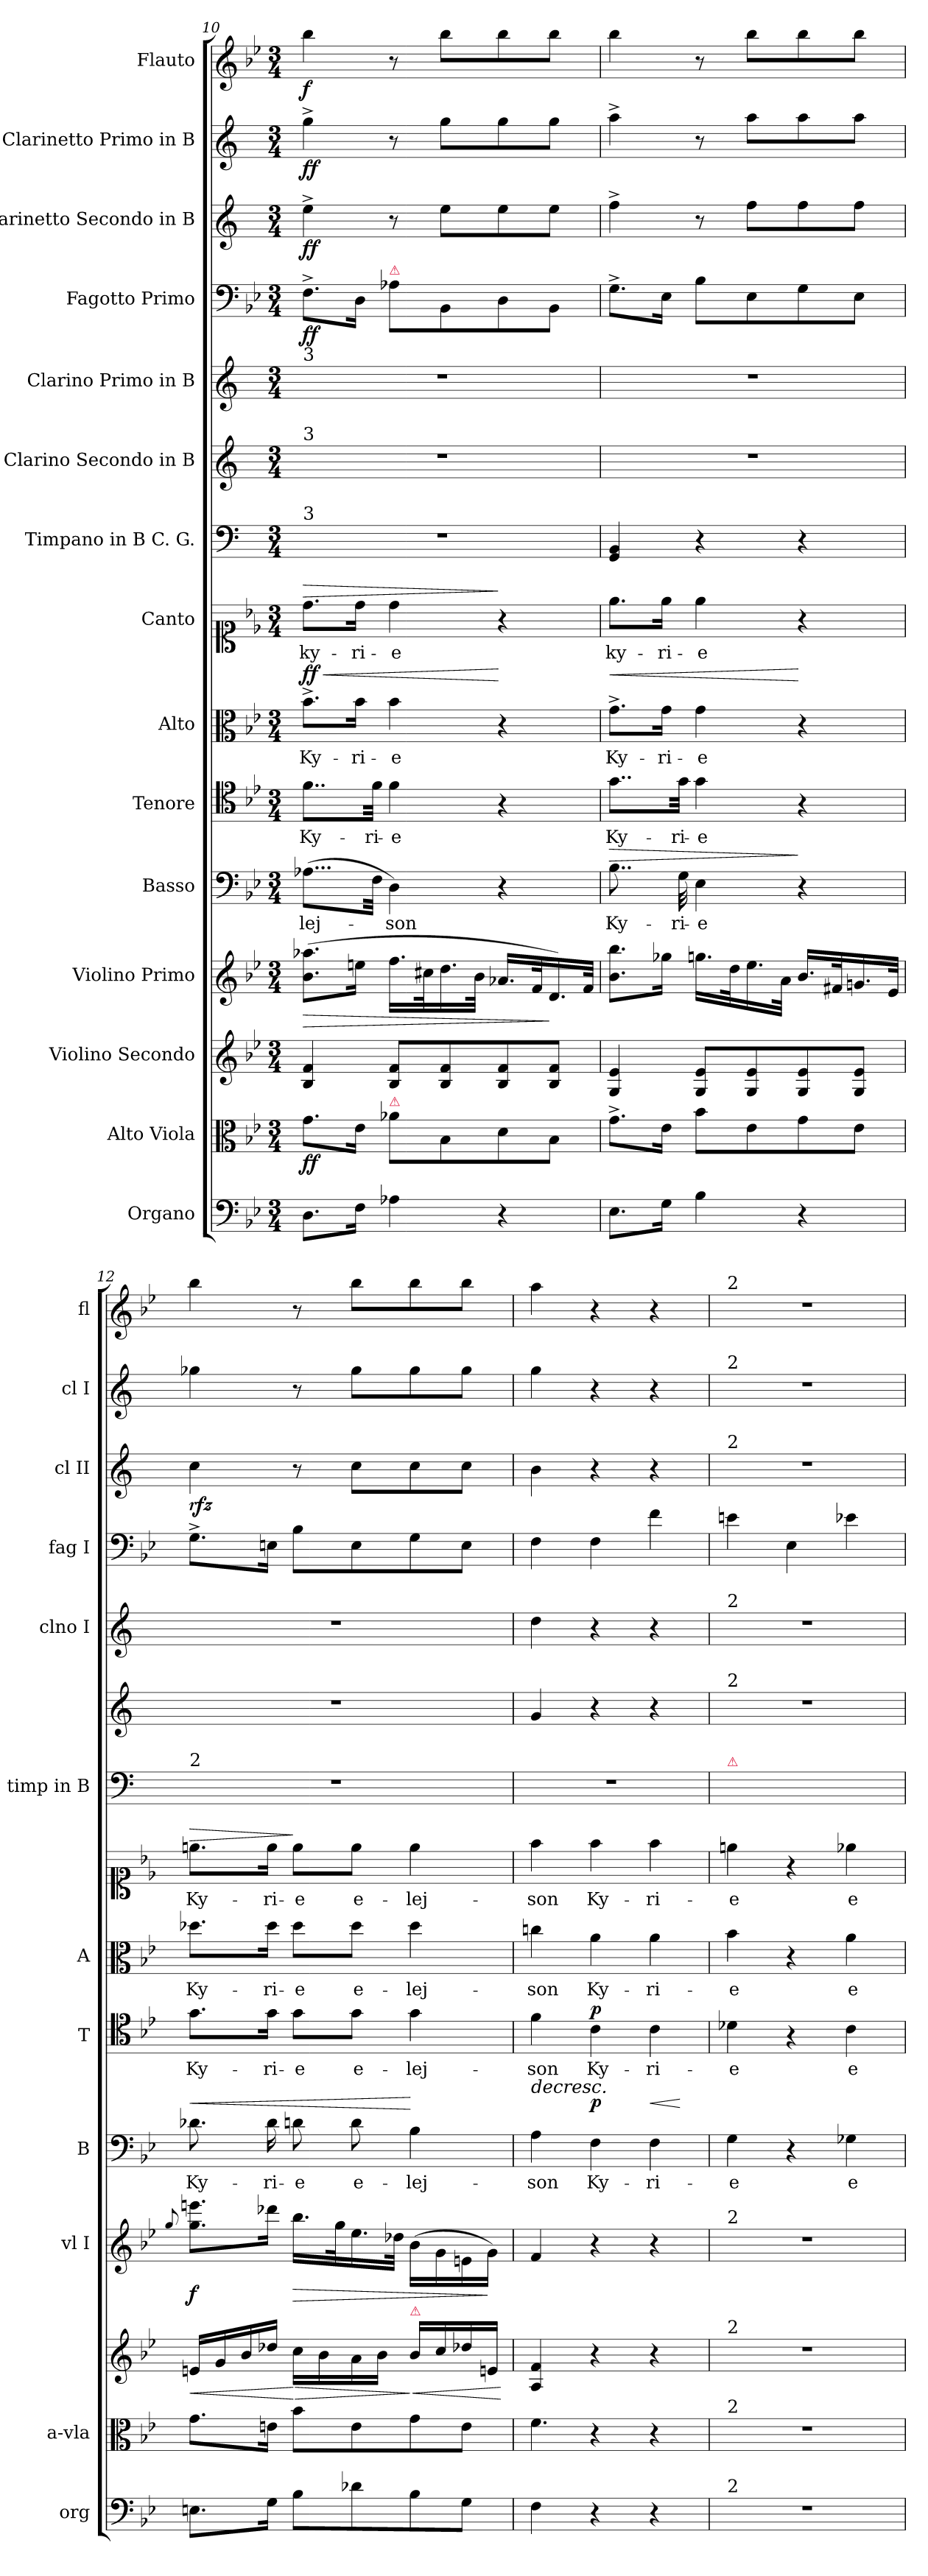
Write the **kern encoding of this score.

**kern	**dynam	**kern	**dynam	**kern	**dynam	**kern	**dynam	**kern	**text	**dynam	**kern	**text	**dynam	**kern	**text	**dynam	**kern	**text	**dynam	**kern	**kern	**kern	**kern	**dynam	**kern	**dynam	**kern	**dynam	**kern	**dynam
*part15	*part15	*part14	*part14	*part13	*part13	*part12	*part12	*part11	*part11	*part11	*part10	*part10	*part10	*part9	*part9	*part9	*part8	*part8	*part8	*part7	*part6	*part5	*part4	*part4	*part3	*part3	*part2	*part2	*part1	*part1
*staff15	*staff15	*staff14	*staff14	*staff13	*staff13	*staff12	*staff12	*staff11	*staff11	*staff11	*staff10	*staff10	*staff10	*staff9	*staff9	*staff9	*staff8	*staff8	*staff8	*staff7	*staff6	*staff5	*staff4	*staff4	*staff3	*staff3	*staff2	*staff2	*staff1	*staff1
*I"Organo	*	*I"Alto Viola	*	*I"Violino Secondo	*	*I"Violino Primo	*	*I"Basso	*	*	*I"Tenore	*	*	*I"Alto	*	*	*I"Canto	*	*	*I"Timpano in B C. G.	*I"Clarino Secondo in B	*I"Clarino Primo in B	*I"Fagotto Primo	*	*I"Clarinetto Secondo in B	*	*I"Clarinetto Primo in B	*	*I"Flauto	*
*I'org	*	*I'a-vla	*	*	*	*I'vl I	*	*I'B	*	*	*I'T	*	*	*I'A	*	*	*	*	*	*I'timp in B	*	*I'clno I	*I'fag I	*	*I'cl II	*	*I'cl I	*	*I'fl	*
*clefF4	*	*clefC3	*	*clefG2	*	*clefG2	*	*clefF4	*	*	*clefC4	*	*	*clefC3	*	*	*clefC1	*	*	*clefF4	*clefG2	*clefG2	*clefF4	*	*clefG2	*	*clefG2	*	*clefG2	*
*	*	*	*	*	*	*	*	*	*	*	*	*	*	*	*	*	*	*	*	*ITrd1c2	*ITrd1c2	*ITrd1c2	*	*	*ITrd1c2	*	*ITrd1c2	*	*	*
*k[b-e-]	*	*k[b-e-]	*	*k[b-e-]	*	*k[b-e-]	*	*k[b-e-]	*	*	*k[b-e-]	*	*	*k[b-e-]	*	*	*k[b-e-]	*	*	*k[b-e-]	*k[b-e-]	*k[b-e-]	*k[b-e-]	*	*k[b-e-]	*	*k[b-e-]	*	*k[b-e-]	*
*B-:	*	*B-:	*	*B-:	*	*B-:	*	*B-:	*	*	*B-:	*	*	*B-:	*	*	*B-:	*	*	*B-:	*B-:	*B-:	*B-:	*	*B-:	*	*B-:	*	*B-:	*
*M3/4	*	*M3/4	*	*M3/4	*	*M3/4	*	*M3/4	*	*	*M3/4	*	*	*M3/4	*	*	*M3/4	*	*	*M3/4	*M3/4	*M3/4	*M3/4	*	*M3/4	*	*M3/4	*	*M3/4	*
=10	=10	=10	=10	=10	=10	=10	=10	=10	=10	=10	=10	=10	=10	=10	=10	=10	=10	=10	=10	=10	=10	=10	=10	=10	=10	=10	=10	=10	=10	=10
!	!	!	!	!	!	!	!	!	!	!	!	!	!	!	!	!	!	!	!	!	!	!LO:TX:a:t=3	!	!	!	!	!	!	!	!
!	!	!	!	!	!	!	!	!	!	!	!	!	!	!	!	!	!	!	!	!	!LO:TX:a:t=3	!	!	!	!	!	!	!	!	!
!	!	!	!	!	!	!	!	!	!	!	!	!	!	!	!	!	!	!	!	!LO:TX:a:t=3	!	!	!	!	!	!	!	!	!	!
!	!LO:DY:b	!	!	!	!	!	!LO:HP:b	!LO:N:vis=8...	!	!	!	!	!LO:DY:b	!	!	!LO:HP:a	!	!	!LO:HP:a	!	!	!	!	!	!	!	!	!	!	!
!	!	!	!	!	!	!	!	!	!	!	!	!	!	!	!	!LO:DY:n=1:a	!	!	!LO:DY:n=1:b	!	!	!	!	!	!	!	!	!	!	!
8.D\L	for	8.g\L	ff	4B-/ 4f/	.	(8.b-\ 8.aa-X\L	>	(8..A-X\L	-lej-	.	8..f\L	Ky-	ffor	8.b-^\L	Ky-	< ff	8.dd\L	ky-	> ffo	2.r	2.r	2.r	8.F^\L	ff	4dd^\	ff	4ff^\	ff	4bb-\	f
16F\Jk	.	16e-\Jk	.	.	.	16een\Jk	.	.	.	.	.	.	.	16b-\Jk	-ri-	.	16dd\Jk	-ri-	.	.	.	.	16D\Jk	.	.	.	.	.	.	.
.	.	.	.	.	.	.	.	32F\Jkk	.	.	32f\Jkk	-ri-	.	.	.	.	.	.	.	.	.	.	.	.	.	.	.	.	.	.
!	!	!	!	!	!	!	!	!	!	!	!	!	!	!	!	!	!	!	!	!	!	!	!LO:TX:a:color=crimson:t=⚠	!	!	!	!	!	!	!
!	!	!LO:TX:a:color=crimson:t=⚠	!	!	!	!	!	!	!	!	!	!	!	!	!	!	!	!	!	!	!	!	!	!	!	!	!	!	!	!
4A-X\	.	8a-X\L	.	8B-/ 8f/L	.	16.ff\LL	.	4D\)	son	.	4f\	-e	.	4b-\	-e	.	4dd\	-e	.	.	.	.	8A-X\L	.	8r	.	8r	.	8r	.
.	.	.	.	.	.	32cc#X\K	.	.	.	.	.	.	.	.	.	.	.	.	.	.	.	.	.	.	.	.	.	.	.	.
.	.	8B-\	.	8B-/ 8f/	.	16.dd\	.	.	.	.	.	.	.	.	.	.	.	.	.	.	.	.	8BB-\	.	8dd\L	.	8ff\L	.	8bb-\L	.
.	.	.	.	.	.	32b-\JJk	.	.	.	.	.	.	.	.	.	.	.	.	.	.	.	.	.	.	.	.	.	.	.	.
4r	.	8d\	.	8B-/ 8f/	.	16.a-X/LL	.	4r	.	.	4r	.	.	4r	.	[	4r	.	]	.	.	.	8D\	.	8dd\	.	8ff\	.	8bb-\	.
.	.	.	.	.	.	32f/K	.	.	.	.	.	.	.	.	.	.	.	.	.	.	.	.	.	.	.	.	.	.	.	.
.	.	8B-\J	.	8B-/ 8f/J	.	16.d/)	]	.	.	.	.	.	.	.	.	.	.	.	.	.	.	.	8BB-\J	.	8dd\J	.	8ff\J	.	8bb-\J	.
.	.	.	.	.	.	32f/JJk	.	.	.	.	.	.	.	.	.	.	.	.	.	.	.	.	.	.	.	.	.	.	.	.
=11	=11	=11	=11	=11	=11	=11	=11	=11	=11	=11	=11	=11	=11	=11	=11	=11	=11	=11	=11	=11	=11	=11	=11	=11	=11	=11	=11	=11	=11	=11
!	!	!	!	!	!	!	!	!	!	!LO:HP:a	!	!LO:LY:i	!	!	!LO:LY:i	!LO:HP:a	!	!LO:LY:i	!	!	!	!	!	!	!	!	!	!	!	!
8.E-\L	.	8.g^\L	.	4G/ 4e-/	.	8.b-\ 8.bb-\L	.	8..B-\	Ky-	>	8..g\L	Ky-	.	8.g^\L	Ky-	<	8.ee-\L	ky-	.	4FF/ 4AA/	2.r	2.r	8.G^\L	.	4ee-^\	.	4gg^\	.	4bb-\	.
!	!	!	!	!	!	!	!	!	!	!	!	!	!	!	!LO:LY:i	!	!	!LO:LY:i	!	!	!	!	!	!	!	!	!	!	!	!
16G\Jk	.	16e-\Jk	.	.	.	16gg-X\Jk	.	.	.	.	.	.	.	16g\Jk	-ri-	.	16ee-\Jk	-ri-	.	.	.	.	16E-\Jk	.	.	.	.	.	.	.
!	!	!	!	!	!	!	!	!	!	!	!	!LO:LY:i	!	!	!	!	!	!	!	!	!	!	!	!	!	!	!	!	!	!
.	.	.	.	.	.	.	.	32G\	-ri-	.	32g\Jkk	-ri-	.	.	.	.	.	.	.	.	.	.	.	.	.	.	.	.	.	.
!	!	!	!	!	!	!	!	!	!	!	!	!LO:LY:i	!	!	!LO:LY:i	!	!	!LO:LY:i	!	!	!	!	!	!	!	!	!	!	!	!
4B-\	.	8b-\L	.	8G/ 8e-/L	.	16.ggn\LL	.	4E-\	-e	.	4g\	-e	.	4g\	-e	.	4ee-\	-e	.	4r	.	.	8B-\L	.	8r	.	8r	.	8r	.
.	.	.	.	.	.	32dd\K	.	.	.	.	.	.	.	.	.	.	.	.	.	.	.	.	.	.	.	.	.	.	.	.
.	.	8e-\	.	8G/ 8e-/	.	16.ee-\	.	.	.	.	.	.	.	.	.	.	.	.	.	.	.	.	8E-\	.	8ee-\L	.	8gg\L	.	8bb-\L	.
.	.	.	.	.	.	32a\JJk	.	.	.	.	.	.	.	.	.	.	.	.	.	.	.	.	.	.	.	.	.	.	.	.
4r	.	8g\	.	8G/ 8e-/	.	16.b-/LL	.	4r	.	]	4r	.	.	4r	.	[	4r	.	.	4r	.	.	8G\	.	8ee-\	.	8gg\	.	8bb-\	.
.	.	.	.	.	.	32f#X/K	.	.	.	.	.	.	.	.	.	.	.	.	.	.	.	.	.	.	.	.	.	.	.	.
.	.	8e-\J	.	8G/ 8e-/J	.	16.gn/	.	.	.	.	.	.	.	.	.	.	.	.	.	.	.	.	8E-\J	.	8ee-\J	.	8gg\J	.	8bb-\J	.
.	.	.	.	.	.	32e-/JJk	.	.	.	.	.	.	.	.	.	.	.	.	.	.	.	.	.	.	.	.	.	.	.	.
=12	=12	=12	=12	=12	=12	=12	=12	=12	=12	=12	=12	=12	=12	=12	=12	=12	=12	=12	=12	=12	=12	=12	=12	=12	=12	=12	=12	=12	=12	=12
.	.	.	.	.	.	8qqgg/	.	.	.	.	.	.	.	.	.	.	.	.	.	.	.	.	.	.	.	.	.	.	.	.
!	!	!	!	!	!	!	!	!	!	!	!	!	!	!	!	!	!	!	!	!LO:TX:a:t=2	!	!	!	!	!	!	!	!	!	!
!	!	!	!	!	!LO:HP:b	!	!	!	!	!LO:HP:a	!	!	!LO:DY:b	!	!	!LO:DY:b	!	!	!LO:HP:a	!	!	!	!	!	!	!	!	!	!	!
8.En\L	.	8.g\L	.	16en/LL	<	8.gg\ 8.eeen\L	f	8.d-X\	Ky-	<	8.g\L	Ky-	fo	8.dd-X\L	Ky-	fo.	8.een\L	Ky-	>	2.r	2.r	2.r	8.G^\L	.	4b-\	rfz	4ff-X\	.	4bb-\	.
.	.	.	.	16g/	.	.	.	.	.	.	.	.	.	.	.	.	.	.	.	.	.	.	.	.	.	.	.	.	.	.
.	.	.	.	16b-/	.	.	.	.	.	.	.	.	.	.	.	.	.	.	.	.	.	.	.	.	.	.	.	.	.	.
16G\Jk	.	16en\Jk	.	16dd-X/JJ	.	16ddd-X\Jk	.	16d-\	-ri-	.	16g\Jk	-ri-	.	16dd-\Jk	-ri-	.	16ee\Jk	-ri-	.	.	.	.	16En\Jk	.	.	.	.	.	.	.
!	!	!	!	!	!LO:HP:n=1:b	!	!LO:HP:b	!	!	!	!	!	!	!	!	!	!	!	!	!	!	!	!	!	!	!	!	!	!	!
8B-\L	.	8b-\L	.	16cc\LL	[ >	16.bb-\LL	>	8dn\	-e	.	8g\L	-e	.	8dd-\L	-e	.	8ee\L	-e	]	.	.	.	8B-\L	.	8r	.	8r	.	8r	.
.	.	.	.	16b-\	.	.	.	.	.	.	.	.	.	.	.	.	.	.	.	.	.	.	.	.	.	.	.	.	.	.
.	.	.	.	.	.	32gg\K	.	.	.	.	.	.	.	.	.	.	.	.	.	.	.	.	.	.	.	.	.	.	.	.
8d-X\	.	8e\	.	16a\	.	16.ee-\	.	8d\	e-	.	8g\J	e-	.	8dd-\J	e-	.	8ee\J	e-	.	.	.	.	8E\	.	8b-\L	.	8ff-\L	.	8bb-\L	.
.	.	.	.	16b-\JJ	.	.	.	.	.	.	.	.	.	.	.	.	.	.	.	.	.	.	.	.	.	.	.	.	.	.
.	.	.	.	.	.	32dd-X\JJk	.	.	.	.	.	.	.	.	.	.	.	.	.	.	.	.	.	.	.	.	.	.	.	.
!	!	!	!	!LO:TX:a:color=crimson:t=⚠	!	!	!	!	!	!	!	!	!	!	!	!	!	!	!	!	!	!	!	!	!	!	!	!	!	!
!	!	!	!	!	!LO:HP:n=1:b	!	!	!	!	!	!	!	!	!	!	!	!	!	!	!	!	!	!	!	!	!	!	!	!	!
8B-\	.	8g\	.	16b-/LL	] <	(16b-\LL	.	4B-\	-lej-	[	4g\	-lej-	.	4dd-\	-lej-	.	4ee\	-lej-	.	.	.	.	8G\	.	8b-\	.	8ff-\	.	8bb-\	.
.	.	.	.	16cc/	.	16g\	.	.	.	.	.	.	.	.	.	.	.	.	.	.	.	.	.	.	.	.	.	.	.	.
8G\J	.	8e\J	.	16dd-X/	.	16en\	.	.	.	.	.	.	.	.	.	.	.	.	.	.	.	.	8E\J	.	8b-\J	.	8ff-\J	.	8bb-\J	.
.	.	.	.	16en/JJ	.	16g\JJ)	]	.	.	.	.	.	.	.	.	.	.	.	.	.	.	.	.	.	.	.	.	.	.	.
.	.	.	.	.	[	.	.	.	.	.	.	.	.	.	.	.	.	.	.	.	.	.	.	.	.	.	.	.	.	.
=13	=13	=13	=13	=13	=13	=13	=13	=13	=13	=13	=13	=13	=13	=13	=13	=13	=13	=13	=13	=13	=13	=13	=13	=13	=13	=13	=13	=13	=13	=13
!	!	!LO:N:vis=4.	!	!	!	!	!	!	!	!LO:HP:a	!	!	!	!	!	!	!	!	!	!	!	!	!	!	!	!	!	!	!	!
4F\	.	4f\	.	4A/ 4f/	.	4f/	.	4A\	-son	>	4f\	-son	.	4ccn\	-son	.	4ff\	-son	.	2.r	4f/	4cc\	4F\	.	4a\	.	4ff\	.	4aa\	.
!	!	!	!	!	!	!	!	!	!	!LO:DY:b	!	!	!LO:DY:b	!	!	!LO:DY:b	!	!	!	!	!	!	!	!	!	!	!	!	!	!
4r	.	4r	.	4r	.	4r	.	4F\	Ky-	p.	4c\	Ky-	p.	4a\	Ky-	fo&colon;	4ff\	Ky-	.	.	4r	4r	4F\	.	4r	.	4r	.	4r	.
!	!	!	!	!	!	!	!	!	!	!LO:HP:n=1:a	!	!	!	!	!	!	!	!	!	!	!	!	!	!	!	!	!	!	!	!
4r	.	4r	.	4r	.	4r	.	4F\	-ri-	] <	4c\	-ri-	.	4a\	-ri-	.	4ff\	-ri-	.	.	4r	4r	4f\	.	4r	.	4r	.	4r	.
.	.	.	.	.	.	.	.	.	.	[	.	.	.	.	.	.	.	.	.	.	.	.	.	.	.	.	.	.	.	.
=14	=14	=14	=14	=14	=14	=14	=14	=14	=14	=14	=14	=14	=14	=14	=14	=14	=14	=14	=14	=14	=14	=14	=14	=14	=14	=14	=14	=14	=14	=14
!	!	!	!	!	!	!	!	!	!	!	!	!	!	!	!	!	!	!	!	!	!	!	!	!	!	!	!	!	!LO:TX:a:t=2	!
!	!	!	!	!	!	!	!	!	!	!	!	!	!	!	!	!	!	!	!	!	!	!	!	!	!	!	!LO:TX:a:t=2	!	!	!
!	!	!	!	!	!	!	!	!	!	!	!	!	!	!	!	!	!	!	!	!	!	!	!	!	!LO:TX:a:t=2	!	!	!	!	!
!	!	!	!	!	!	!	!	!	!	!	!	!	!	!	!	!	!	!	!	!	!	!LO:TX:a:t=2	!	!	!	!	!	!	!	!
!	!	!	!	!	!	!	!	!	!	!	!	!	!	!	!	!	!	!	!	!	!LO:TX:a:t=2	!	!	!	!	!	!	!	!	!
!	!	!	!	!	!	!	!	!	!	!	!	!	!	!	!	!	!	!	!	!LO:TX:a:color=crimson:t=⚠	!	!	!	!	!	!	!	!	!	!
!	!	!	!	!	!	!LO:TX:a:t=2	!	!	!	!	!	!	!	!	!	!	!	!	!	!	!	!	!	!	!	!	!	!	!	!
!	!	!	!	!LO:TX:a:t=2	!	!	!	!	!	!	!	!	!	!	!	!	!	!	!	!	!	!	!	!	!	!	!	!	!	!
!	!	!LO:TX:a:t=2	!	!	!	!	!	!	!	!	!	!	!	!	!	!	!	!	!	!	!	!	!	!	!	!	!	!	!	!
!LO:TX:a:t=2	!	!	!	!	!	!	!	!	!	!	!	!	!	!	!	!	!	!	!	!	!	!	!	!	!	!	!	!	!	!
2.r	.	2.r	.	2.r	.	2.r	.	4G\	-e	.	4d-X\	-e	.	4b-\	-e	.	4een\	-e	.	2.ryy	2.r	2.r	4en\	.	2.r	.	2.r	.	2.r	.
.	.	.	.	.	.	.	.	4r	.	.	4r	.	.	4r	.	.	4r	.	.	.	.	.	4E-	.	.	.	.	.	.	.
.	.	.	.	.	.	.	.	4G-X\	e-	.	4c\	e-	.	4a\	e-	.	4ee-X\	e-	.	.	.	.	4e-X\	.	.	.	.	.	.	.
=	=	=	=	=	=	=	=	=	=	=	=	=	=	=	=	=	=	=	=	=	=	=	=	=	=	=	=	=	=	=
*-	*-	*-	*-	*-	*-	*-	*-	*-	*-	*-	*-	*-	*-	*-	*-	*-	*-	*-	*-	*-	*-	*-	*-	*-	*-	*-	*-	*-	*-	*-
